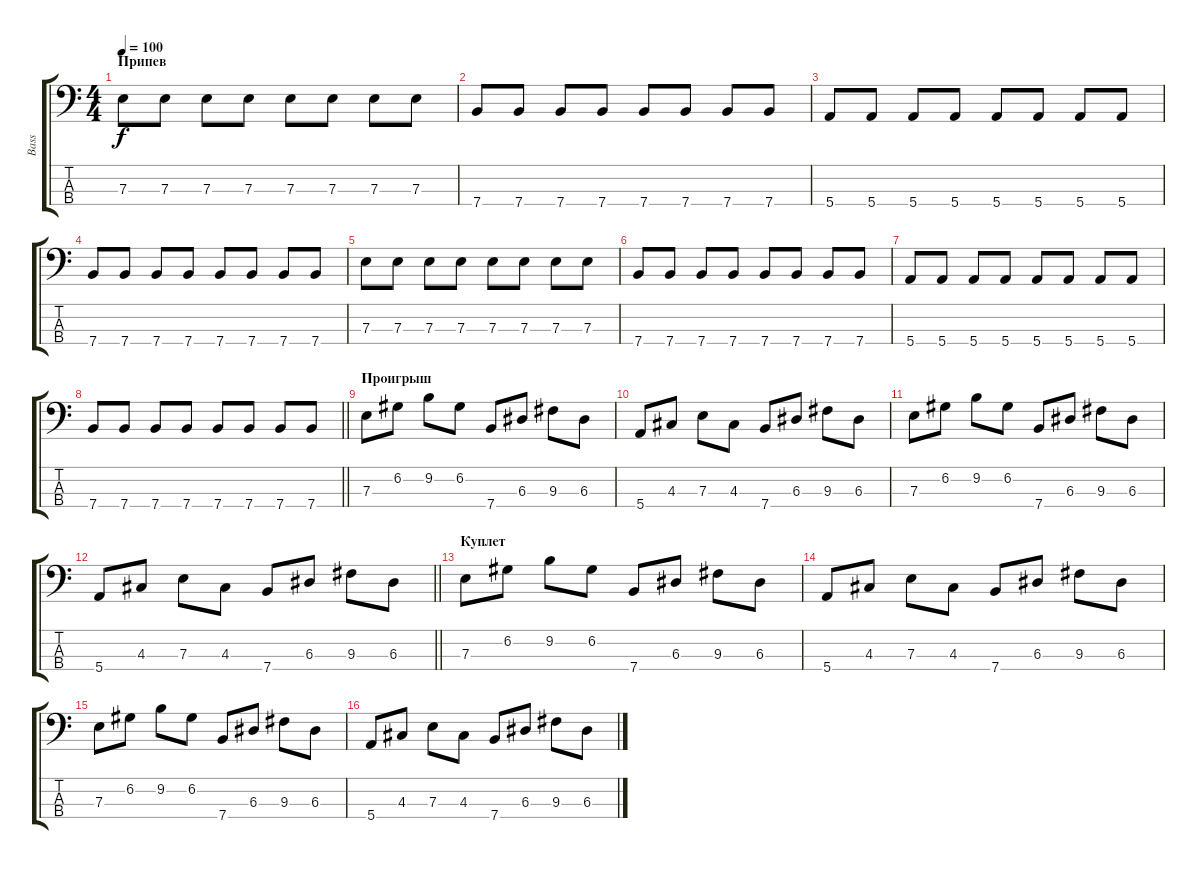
\track ("Bass" "Bass") {instrument electricbassfinger}
\staff {score tabs}
\tuning (G2 D2 A1 E1) {hide}
\ts (4 4)
\section ("" "Припев")
\tempo 100
\clef f4
\ks c
7.3.8{dy f} 7.3.8 7.3.8 7.3.8 7.3.8 7.3.8 7.3.8 7.3.8 |
7.4.8 7.4.8 7.4.8 7.4.8 7.4.8 7.4.8 7.4.8 7.4.8 |
5.4.8 5.4.8 5.4.8 5.4.8 5.4.8 5.4.8 5.4.8 5.4.8 |
7.4.8 7.4.8 7.4.8 7.4.8 7.4.8 7.4.8 7.4.8 7.4.8 |
7.3.8 7.3.8 7.3.8 7.3.8 7.3.8 7.3.8 7.3.8 7.3.8 |
7.4.8 7.4.8 7.4.8 7.4.8 7.4.8 7.4.8 7.4.8 7.4.8 |
5.4.8 5.4.8 5.4.8 5.4.8 5.4.8 5.4.8 5.4.8 5.4.8 |
\barLineRight lightlight
7.4.8 7.4.8 7.4.8 7.4.8 7.4.8 7.4.8 7.4.8 7.4.8 |
\section ("" "Проигрыш")
7.3.8 6.2.8 9.2.8 6.2.8 7.4.8 6.3.8 9.3.8 6.3.8 |
5.4.8 4.3.8 7.3.8 4.3.8 7.4.8 6.3.8 9.3.8 6.3.8 |
7.3.8 6.2.8 9.2.8 6.2.8 7.4.8 6.3.8 9.3.8 6.3.8 |
\barLineRight lightlight
5.4.8 4.3.8 7.3.8 4.3.8 7.4.8 6.3.8 9.3.8 6.3.8 |
\section ("" "Куплет")
7.3.8 6.2.8 9.2.8 6.2.8 7.4.8 6.3.8 9.3.8 6.3.8 |
5.4.8 4.3.8 7.3.8 4.3.8 7.4.8 6.3.8 9.3.8 6.3.8 |
7.3.8 6.2.8 9.2.8 6.2.8 7.4.8 6.3.8 9.3.8 6.3.8 |
5.4.8 4.3.8 7.3.8 4.3.8 7.4.8 6.3.8 9.3.8 6.3.8
